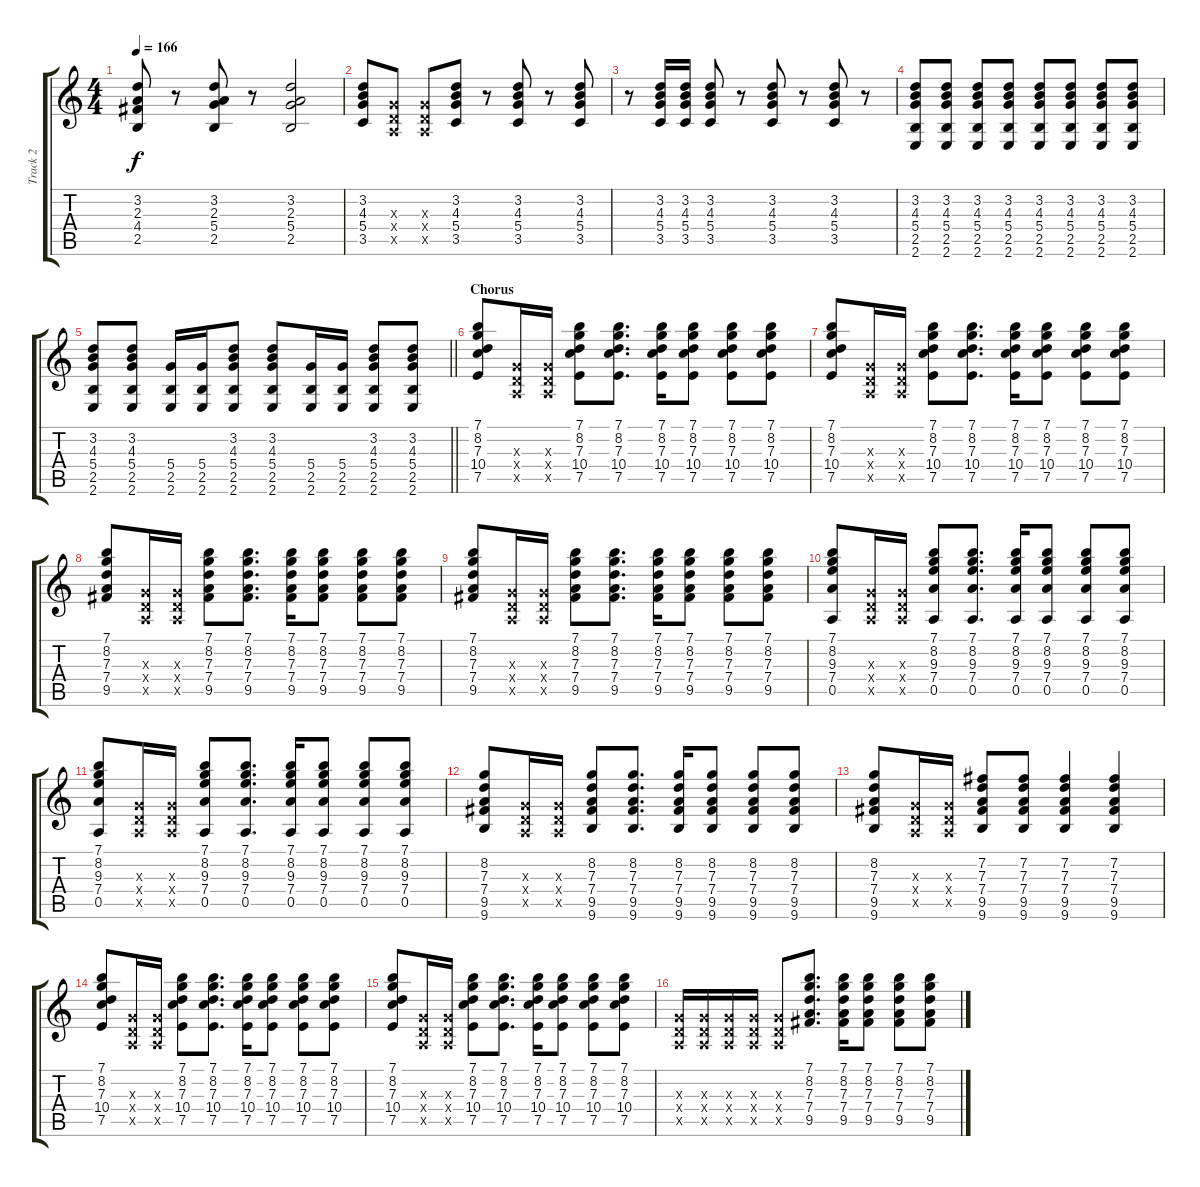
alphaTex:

\track ("Track 2" "Track 2") {instrument electricguitarjazz}
\staff {score tabs}
\tuning (E4 B3 G3 D3 A2 D2) {hide}
\ts (4 4)
\tempo 166
\clef g2
\ks c
(3.2 2.3 4.4 2.5).8{dy f} r.8 (3.2 2.3 5.4 2.5).8 r.8 (3.2 2.3 5.4 2.5).2 |
(3.2 4.3 5.4 3.5).8 (0.3{x} 0.4{x} 0.5{x}).8 (0.3{x} 0.4{x} 0.5{x}).8 (3.2 4.3 5.4 3.5).8 r.8 (3.2 4.3 5.4 3.5).8 r.8 (3.2 4.3 5.4 3.5).8 |
r.8 (3.2 4.3 5.4 3.5).16 (3.2 4.3 5.4 3.5).16 (3.2 4.3 5.4 3.5).8 r.8 (3.2 4.3 5.4 3.5).8 r.8 (3.2 4.3 5.4 3.5).8 r.8 |
(3.2 4.3 5.4 2.5 2.6).8 (3.2 4.3 5.4 2.5 2.6).8 (3.2 4.3 5.4 2.5 2.6).8 (3.2 4.3 5.4 2.5 2.6).8 (3.2 4.3 5.4 2.5 2.6).8 (3.2 4.3 5.4 2.5 2.6).8 (3.2 4.3 5.4 2.5 2.6).8 (3.2 4.3 5.4 2.5 2.6).8 |
\barLineRight lightlight
(3.2 4.3 5.4 2.5 2.6).8 (3.2 4.3 5.4 2.5 2.6).8 (5.4 2.5 2.6).16 (5.4 2.5 2.6).16 (3.2 4.3 5.4 2.5 2.6).8 (3.2 4.3 5.4 2.5 2.6).8 (5.4 2.5 2.6).16 (5.4 2.5 2.6).16 (3.2 4.3 5.4 2.5 2.6).8 (3.2 4.3 5.4 2.5 2.6).8 |
\section ("" "Chorus")
(7.1 8.2 7.3 10.4 7.5).8{instrument overdrivenguitar} (0.3{x} 0.4{x} 0.5{x}).16 (0.3{x} 0.4{x} 0.5{x}).16 (7.1 8.2 7.3 10.4 7.5).8 (7.1 8.2 7.3 10.4 7.5).8{d} (7.1 8.2 7.3 10.4 7.5).16 (7.1 8.2 7.3 10.4 7.5).8 (7.1 8.2 7.3 10.4 7.5).8 (7.1 8.2 7.3 10.4 7.5).8 |
(7.1 8.2 7.3 10.4 7.5).8 (0.3{x} 0.4{x} 0.5{x}).16 (0.3{x} 0.4{x} 0.5{x}).16 (7.1 8.2 7.3 10.4 7.5).8 (7.1 8.2 7.3 10.4 7.5).8{d} (7.1 8.2 7.3 10.4 7.5).16 (7.1 8.2 7.3 10.4 7.5).8 (7.1 8.2 7.3 10.4 7.5).8 (7.1 8.2 7.3 10.4 7.5).8 |
(7.1 8.2 7.3 7.4 9.5).8 (0.3{x} 0.4{x} 0.5{x}).16 (0.3{x} 0.4{x} 0.5{x}).16 (7.1 8.2 7.3 7.4 9.5).8 (7.1 8.2 7.3 7.4 9.5).8{d} (7.1 8.2 7.3 7.4 9.5).16 (7.1 8.2 7.3 7.4 9.5).8 (7.1 8.2 7.3 7.4 9.5).8 (7.1 8.2 7.3 7.4 9.5).8 |
(7.1 8.2 7.3 7.4 9.5).8 (0.3{x} 0.4{x} 0.5{x}).16 (0.3{x} 0.4{x} 0.5{x}).16 (7.1 8.2 7.3 7.4 9.5).8 (7.1 8.2 7.3 7.4 9.5).8{d} (7.1 8.2 7.3 7.4 9.5).16 (7.1 8.2 7.3 7.4 9.5).8 (7.1 8.2 7.3 7.4 9.5).8 (7.1 8.2 7.3 7.4 9.5).8 |
(7.1 8.2 9.3 7.4 0.5).8 (0.3{x} 0.4{x} 0.5{x}).16 (0.3{x} 0.4{x} 0.5{x}).16 (7.1 8.2 9.3 7.4 0.5).8 (7.1 8.2 9.3 7.4 0.5).8{d} (7.1 8.2 9.3 7.4 0.5).16 (7.1 8.2 9.3 7.4 0.5).8 (7.1 8.2 9.3 7.4 0.5).8 (7.1 8.2 9.3 7.4 0.5).8 |
(7.1 8.2 9.3 7.4 0.5).8 (0.3{x} 0.4{x} 0.5{x}).16 (0.3{x} 0.4{x} 0.5{x}).16 (7.1 8.2 9.3 7.4 0.5).8 (7.1 8.2 9.3 7.4 0.5).8{d} (7.1 8.2 9.3 7.4 0.5).16 (7.1 8.2 9.3 7.4 0.5).8 (7.1 8.2 9.3 7.4 0.5).8 (7.1 8.2 9.3 7.4 0.5).8 |
(8.2 7.3 7.4 9.5 9.6).8 (0.3{x} 0.4{x} 0.5{x}).16 (0.3{x} 0.4{x} 0.5{x}).16 (8.2 7.3 7.4 9.5 9.6).8 (8.2 7.3 7.4 9.5 9.6).8{d} (8.2 7.3 7.4 9.5 9.6).16 (8.2 7.3 7.4 9.5 9.6).8 (8.2 7.3 7.4 9.5 9.6).8 (8.2 7.3 7.4 9.5 9.6).8 |
(8.2 7.3 7.4 9.5 9.6).8 (0.3{x} 0.4{x} 0.5{x}).16 (0.3{x} 0.4{x} 0.5{x}).16 (7.2 7.3 7.4 9.5 9.6).8 (7.2 7.3 7.4 9.5 9.6).8 (7.2 7.3 7.4 9.5 9.6).4 (7.2 7.3 7.4 9.5 9.6).4 |
(7.1 8.2 7.3 10.4 7.5).8 (0.3{x} 0.4{x} 0.5{x}).16 (0.3{x} 0.4{x} 0.5{x}).16 (7.1 8.2 7.3 10.4 7.5).8 (7.1 8.2 7.3 10.4 7.5).8{d} (7.1 8.2 7.3 10.4 7.5).16 (7.1 8.2 7.3 10.4 7.5).8 (7.1 8.2 7.3 10.4 7.5).8 (7.1 8.2 7.3 10.4 7.5).8 |
(7.1 8.2 7.3 10.4 7.5).8 (0.3{x} 0.4{x} 0.5{x}).16 (0.3{x} 0.4{x} 0.5{x}).16 (7.1 8.2 7.3 10.4 7.5).8 (7.1 8.2 7.3 10.4 7.5).8{d} (7.1 8.2 7.3 10.4 7.5).16 (7.1 8.2 7.3 10.4 7.5).8 (7.1 8.2 7.3 10.4 7.5).8 (7.1 8.2 7.3 10.4 7.5).8 |
(0.3{x} 0.4{x} 0.5{x}).16 (0.3{x} 0.4{x} 0.5{x}).16 (0.3{x} 0.4{x} 0.5{x}).16 (0.3{x} 0.4{x} 0.5{x}).16 (0.3{x} 0.4{x} 0.5{x}).8 (7.1 8.2 7.3 7.4 9.5).8{d} (7.1 8.2 7.3 7.4 9.5).16 (7.1 8.2 7.3 7.4 9.5).8 (7.1 8.2 7.3 7.4 9.5).8 (7.1 8.2 7.3 7.4 9.5).8
